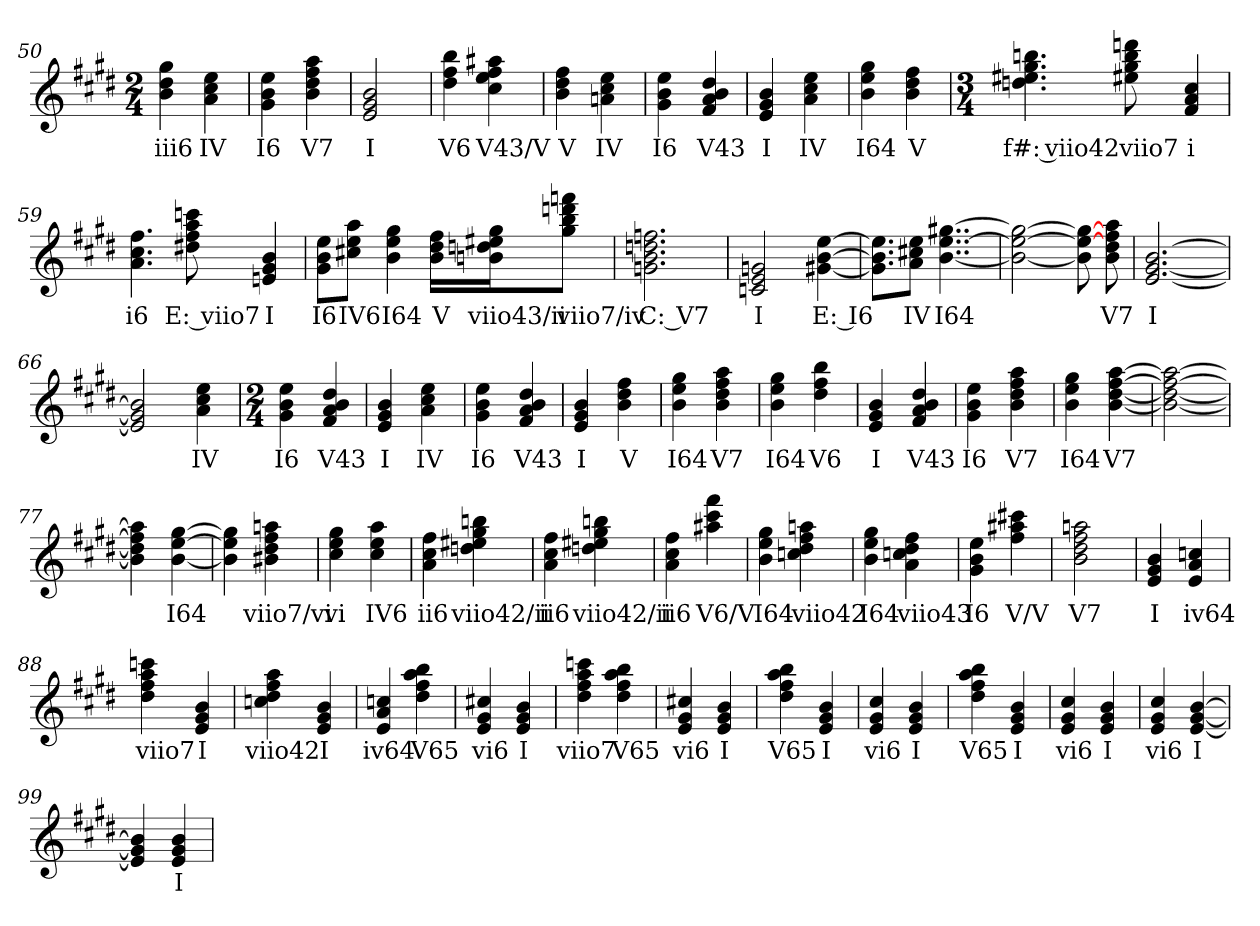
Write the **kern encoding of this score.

**kern	**text
*part1	*part1
*staff1	*staff1
*k[f#c#g#d#]	*
*E:	*
*M2/4	*
=50	=50
4b 4dd# 4gg#	iii6
4a 4cc# 4ee	IV
=51	=51
4g# 4b 4ee	I6
4b 4dd# 4ff# 4aa	V7
=52	=52
2e 2g# 2b	I
=53	=53
4dd# 4ff# 4bb	V6
4cc# 4ee 4ff# 4aa#X	V43/V
=54	=54
4b 4dd# 4ff#	V
4an 4cc# 4ee	IV
=55	=55
4g# 4b 4ee	I6
4f# 4a 4b 4dd#	V43
=56	=56
4e 4g# 4b	I
4a 4cc# 4ee	IV
=57	=57
4b 4ee 4gg#	I64
4b 4dd# 4ff#	V
=58	=58
*M3/4	*
4.ddn 4.ee#X 4.gg# 4.bbn	f#: viio42
8ee#X 8gg# 8bb 8dddn	viio7
4f# 4a 4cc#	i
=59	=59
4.a 4.cc# 4.ff#	i6
8dd#X 8ff# 8aa 8cccn	E: viio7
4en 4g# 4b	I
=60	=60
8g# 8b 8eeL	I6
8cc#X 8ee 8aaJ	IV6
4b 4ee 4gg#	I64
16b 16dd# 16ff#LL	V
16bn 16ddn 16ee#X 16gg#J	viio43/ii
8gg# 8bb 8dddn 8fffnJ	viio7/iv
=61	=61
2.gn 2.b 2.ddn 2.ffn	C: V7
=62	=62
2cn 2e 2gn	I
[4g#X [4b [4ee	E: I6
=63	=63
8.g#] 8.b] 8.ee]L	.
8a 8cc#X 8eeJ	IV
[4..b [4..ee [4..gg#X	I64
=64	=64
2b_ 2ee_ 2gg#_	.
8b] 8ee_ 8gg#_	.
8b 8dd# 8ff# 8aa	V7
=65	=65
[2.e [2.g# [2.b	I
=66	=66
2e] 2g#] 2b]	.
4a 4cc# 4ee	IV
=67	=67
*M2/4	*
4g# 4b 4ee	I6
4f# 4a 4b 4dd#	V43
=68	=68
4e 4g# 4b	I
4a 4cc# 4ee	IV
=69	=69
4g# 4b 4ee	I6
4f# 4a 4b 4dd#	V43
=70	=70
4e 4g# 4b	I
4b 4dd# 4ff#	V
=71	=71
4b 4ee 4gg#	I64
4b 4dd# 4ff# 4aa	V7
=72	=72
4b 4ee 4gg#	I64
4dd# 4ff# 4bb	V6
=73	=73
4e 4g# 4b	I
4f# 4a 4b 4dd#	V43
=74	=74
4g# 4b 4ee	I6
4b 4dd# 4ff# 4aa	V7
=75	=75
4b 4ee 4gg#	I64
[4b [4dd# [4ff# [4aa	V7
=76	=76
2b_ 2dd#_ 2ff#_ 2aa_	.
=77	=77
4b] 4dd#] 4ff#] 4aa]	.
[4b [4ee [4gg#	I64
=78	=78
4b] 4ee] 4gg#]	.
4b#X 4dd# 4ff# 4aan	viio7/vi
=79	=79
4cc# 4ee 4gg#	vi
4cc# 4ee 4aa	IV6
=80	=80
4a 4cc# 4ff#	ii6
4ddn 4ee#X 4gg# 4bbn	viio42/ii
=81	=81
4a 4cc# 4ff#	ii6
4ddn 4ee#X 4gg# 4bbn	viio42/ii
=82	=82
4a 4cc# 4ff#	ii6
4aa#X 4ccc# 4fff#	V6/V
=83	=83
4b 4ee 4gg#	I64
4ccn 4dd# 4ff# 4aan	viio42
=84	=84
4b 4ee 4gg#	I64
4a 4ccn 4dd# 4ff#	viio43
=85	=85
4g# 4b 4ee	I6
4ff# 4aa#X 4ccc#X	V/V
=86	=86
2b 2dd# 2ff# 2aan	V7
=87	=87
4e 4g# 4b	I
4e 4a 4ccn	iv64
=88	=88
4dd# 4ff# 4aa 4cccn	viio7
4e 4g# 4b	I
=89	=89
4ccn 4dd# 4ff# 4aa	viio42
4e 4g# 4b	I
=90	=90
4e 4a 4ccn	iv64
4dd# 4ff# 4aa 4bb	V65
=91	=91
4e 4g# 4cc#X	vi6
4e 4g# 4b	I
=92	=92
4dd# 4ff# 4aa 4cccn	viio7
4dd# 4ff# 4aa 4bb	V65
=93	=93
4e 4g# 4cc#X	vi6
4e 4g# 4b	I
=94	=94
4dd# 4ff# 4aa 4bb	V65
4e 4g# 4b	I
=95	=95
4e 4g# 4cc#	vi6
4e 4g# 4b	I
=96	=96
4dd# 4ff# 4aa 4bb	V65
4e 4g# 4b	I
=97	=97
4e 4g# 4cc#	vi6
4e 4g# 4b	I
=98	=98
4e 4g# 4cc#	vi6
[4e [4g# [4b	I
=99	=99
4e] 4g#] 4b]	.
4e 4g# 4b	I
=	=
*-	*-
